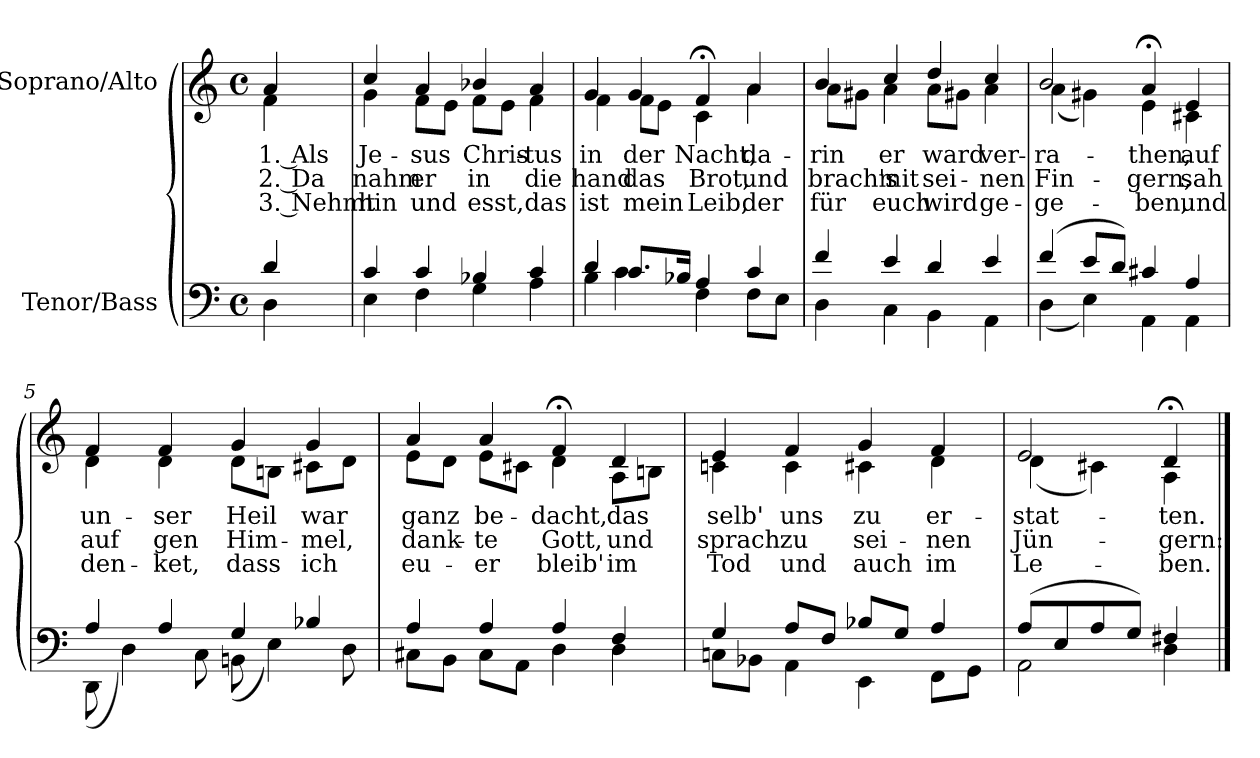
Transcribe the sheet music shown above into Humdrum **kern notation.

**kern	**kern	**text	**text	**text
*part2	*part1	*part1	*part1	*part1
*staff2	*staff1	*staff1	*staff1	*staff1
*I"Tenor/Bass	*I"Soprano/Alto	*	*	*
*clefF4	*clefG2	*	*	*
*k[]	*k[]	*	*	*
*M4/4	*M4/4	*	*	*
*met(c)	*met(c)	*	*	*
=	=	=	=	=
*^	*	*	*	*
!	!	!	!LO:LY:b	!LO:LY:b	!LO:LY:b
*	*	*^	*	*	*
4d/	4D\	4a/	4f\	1. Als	2. Da	3. Nehmt
=1	=1	=1	=1	=1	=1	=1
!	!	!	!	!LO:LY:b	!LO:LY:b	!LO:LY:b
4c/	4E\	4cc/	4g\	Je-	nahm	hin
!	!	!	!	!LO:LY:b	!LO:LY:b	!LO:LY:b
4c/	4F\	4a/	8f\L	-sus	er	und
.	.	.	8e\J	.	.	.
!	!	!	!	!LO:LY:b	!LO:LY:b	!LO:LY:b
4B-X/	4G\	4b-X/	8f\L	Chris-	in	esst,
.	.	.	8e\J	.	.	.
!	!	!	!	!LO:LY:b	!LO:LY:b	!LO:LY:b
4c/	4A\	4a/	4f\	-tus	die	das
=2	=2	=2	=2	=2	=2	=2
!	!	!	!	!LO:LY:b	!LO:LY:b	!LO:LY:b
4d/	4B\	4g/	4f\	in	hand	ist
!	!	!	!	!LO:LY:b	!LO:LY:b	!LO:LY:b
8.c/L	4c\	4g/	8f\L	der	das	mein
.	.	.	8e\J	.	.	.
16B-X/Jk	.	.	.	.	.	.
!	!	!	!	!LO:LY:b	!LO:LY:b	!LO:LY:b
4A/	4F\	4f;</	4c\	Nacht,	Brot,	Leib,
!	!	!	!	!LO:LY:b	!LO:LY:b	!LO:LY:b
4c/	8F\L	4a/	4a\	da-	und	der
.	8E\J	.	.	.	.	.
=3	=3	=3	=3	=3	=3	=3
!	!	!	!	!LO:LY:b	!LO:LY:b	!LO:LY:b
4f/	4D\	4b/	8a\L	-rin	brach's	für
.	.	.	8g#X\J	.	.	.
!	!	!	!	!LO:LY:b	!LO:LY:b	!LO:LY:b
4e/	4C\	4cc/	4a\	er	mit	euch
!	!	!	!	!LO:LY:b	!LO:LY:b	!LO:LY:b
4d/	4BB\	4dd/	8a\L	ward	sei-	wird
.	.	.	8g#X\J	.	.	.
!	!	!	!	!LO:LY:b	!LO:LY:b	!LO:LY:b
4e/	4AA\	4cc/	4a\	ver-	-nen	ge-
=4	=4	=4	=4	=4	=4	=4
!	!	!	!	!LO:LY:b	!LO:LY:b	!LO:LY:b
(4f/	(4D\	2b/	(4a\	-ra-	Fin-	-ge-
8e/L	4E\)	.	4g#X\)	.	.	.
8d/J)	.	.	.	.	.	.
!	!	!	!	!LO:LY:b	!LO:LY:b	!LO:LY:b
4c#X/	4AA\	4a;</	4e\	-then,	-gern,	-ben,
!	!	!	!	!LO:LY:b	!LO:LY:b	!LO:LY:b
4A/	4AA\	4e/	4c#X\	auf	sah	und
!!LO:LB:g=z	!!
=5	=5	=5	=5	=5	=5	=5
!	!	!	!	!LO:LY:b	!LO:LY:b	!LO:LY:b
4A/	(8DD\	4f/	4d\	un-	auf	den-
.	4D\)	.	.	.	.	.
!	!	!	!	!LO:LY:b	!LO:LY:b	!LO:LY:b
4A/	.	4f/	4d\	-ser	gen	-ket,
.	8C\	.	.	.	.	.
!	!	!	!	!LO:LY:b	!LO:LY:b	!LO:LY:b
4G/	(8BBn\	4g/	8d\L	Heil	Him-	dass
.	4E\)	.	8Bn\J	.	.	.
!	!	!	!	!LO:LY:b	!LO:LY:b	!LO:LY:b
4B-X/	.	4g/	8c#X\L	war	-mel,	ich
.	8D\	.	8d\J	.	.	.
=6	=6	=6	=6	=6	=6	=6
!	!	!	!	!LO:LY:b	!LO:LY:b	!LO:LY:b
4A/	8C#X\L	4a/	8e\L	ganz	dank-	eu-
.	8BB\J	.	8d\J	.	.	.
!	!	!	!	!LO:LY:b	!LO:LY:b	!LO:LY:b
4A/	8C#\L	4a/	8e\L	be-	-te	-er
.	8AA\J	.	8c#X\J	.	.	.
!	!	!	!	!LO:LY:b	!LO:LY:b	!LO:LY:b
4A/	4D\	4f;</	4d\	-dacht,	Gott,	bleib'
!	!	!	!	!LO:LY:b	!LO:LY:b	!LO:LY:b
4F/	4D\	4d/	8A\L	das	und	im
.	.	.	8Bn\J	.	.	.
=7	=7	=7	=7	=7	=7	=7
!	!	!	!	!LO:LY:b	!LO:LY:b	!LO:LY:b
4G/	8Cn\L	4e/	4cn\	selb'	sprach	Tod
.	8BB-X\J	.	.	.	.	.
!	!	!	!	!LO:LY:b	!LO:LY:b	!LO:LY:b
8A/L	4AA\	4f/	4c\	uns	zu	und
8F/J	.	.	.	.	.	.
!	!	!	!	!LO:LY:b	!LO:LY:b	!LO:LY:b
8B-X/L	4EE\	4g/	4c#X\	zu	sei-	auch
8G/J	.	.	.	.	.	.
!	!	!	!	!LO:LY:b	!LO:LY:b	!LO:LY:b
4A/	8FF\L	4f/	4d\	er-	-nen	im
.	8GG\J	.	.	.	.	.
=8	=8	=8	=8	=8	=8	=8
!	!	!	!	!LO:LY:b	!LO:LY:b	!LO:LY:b
(8A/L	2AA\	2e/	(4d\	-stat-	Jün-	Le-
8E/	.	.	.	.	.	.
8A/	.	.	4c#X\)	.	.	.
8G/J)	.	.	.	.	.	.
!	!	!	!	!LO:LY:b	!LO:LY:b	!LO:LY:b
4F#X/	4D\	4d;</	4A\	-ten.	-gern:	-ben.
*v	*v	*	*	*	*	*
*	*v	*v	*	*	*
==	==	==	==	==
*-	*-	*-	*-	*-
